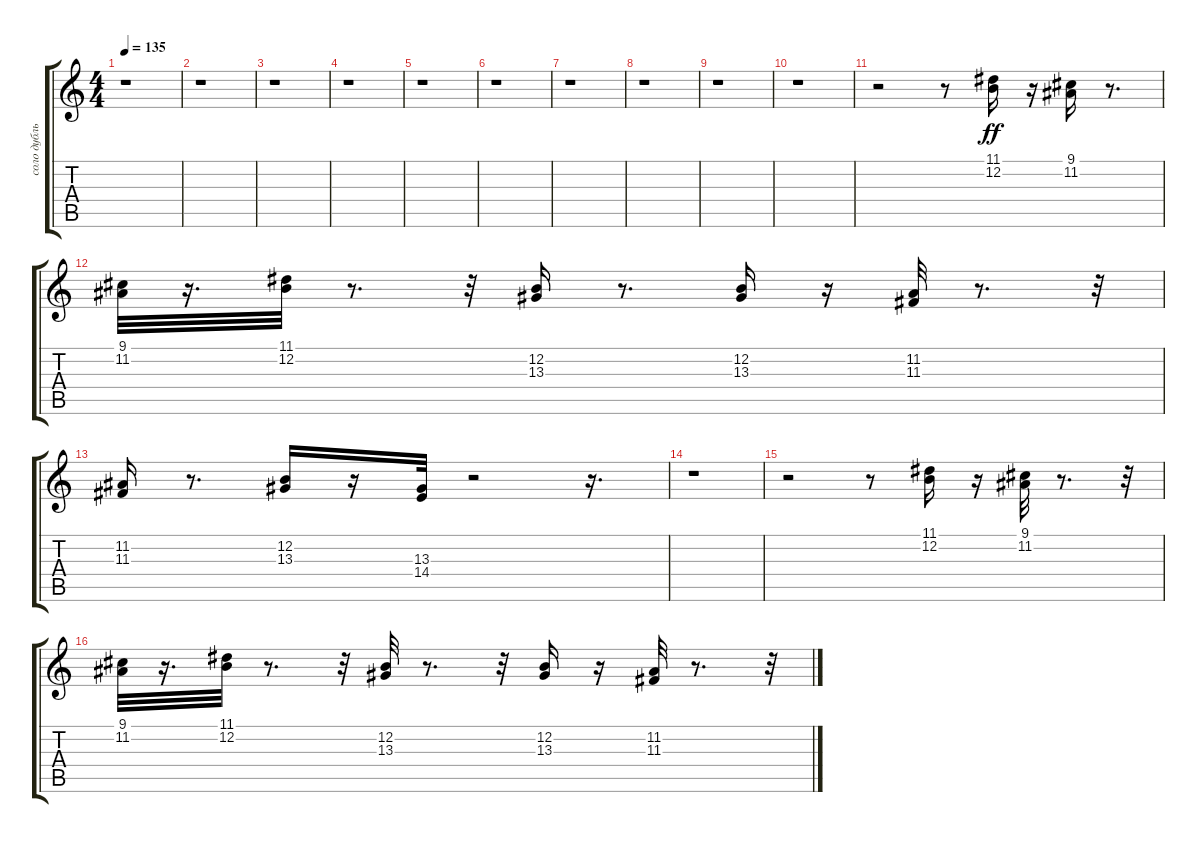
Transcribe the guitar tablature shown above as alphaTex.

\track ("соло дубль 2" "соло дубль") {instrument marimba}
\staff {score tabs}
\tuning (E4 B3 G3 D3 A2 E2) {hide}
\ts (4 4)
\tempo 135
\clef g2
\ks c
r.1{dy ff} |
r.1 |
r.1 |
r.1 |
r.1 |
r.1 |
r.1 |
r.1 |
r.1 |
r.1 |
r.2 r.8 (11.1 12.2).16 r.16 (9.1 11.2).16 r.8{d} |
(9.1 11.2).32 r.16{d} (11.1 12.2).32 r.8{d} r.32 (12.2 13.3).16 r.8{d} (12.2 13.3).16 r.16 (11.2 11.3).32 r.8{d} r.32 |
(11.2 11.3).16 r.8{d} (12.2 13.3).16 r.16 (13.3 14.4).32 r.2 r.16{d} |
r.1 |
r.2 r.8 (11.1 12.2).16 r.16 (9.1 11.2).32 r.8{d} r.32 |
(9.1 11.2).32 r.16{d} (11.1 12.2).32 r.8{d} r.32 (12.2 13.3).32 r.8{d} r.32 (12.2 13.3).16 r.16 (11.2 11.3).32 r.8{d} r.32
